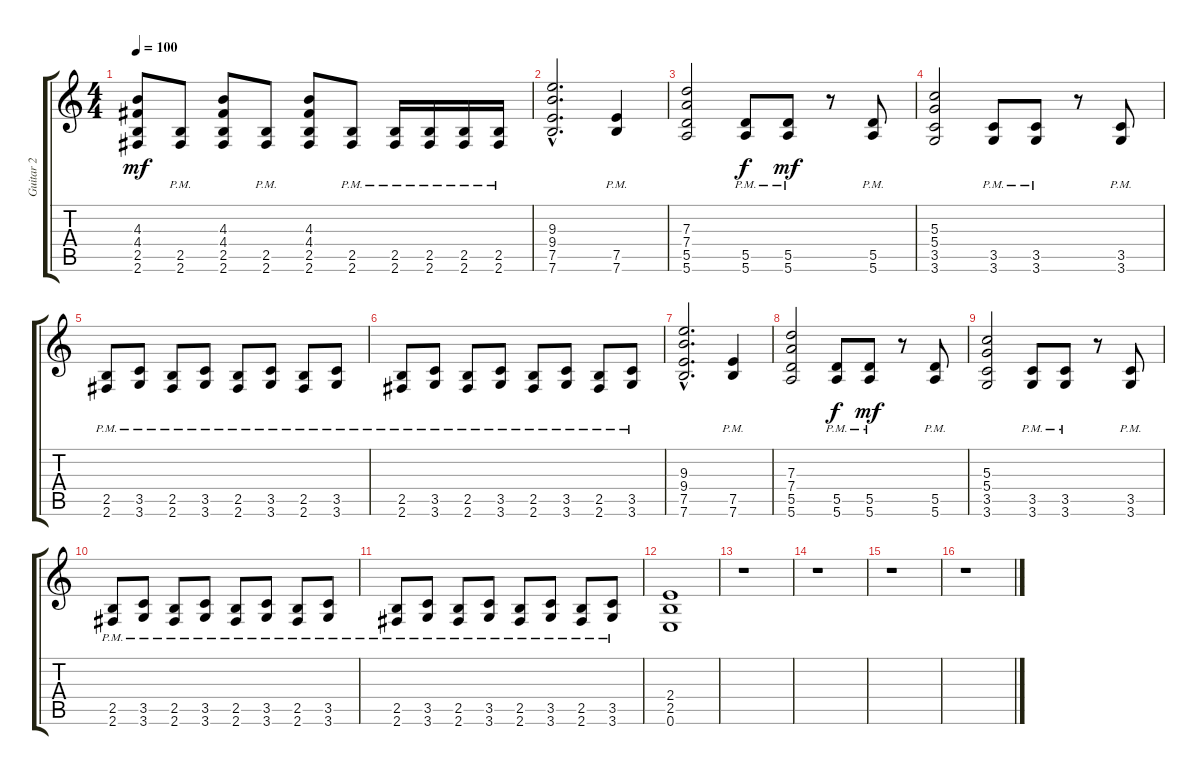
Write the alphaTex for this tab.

\track ("Guitar 2" "Guitar 2") {instrument distortionguitar}
\staff {score tabs}
\tuning (E4 B3 G3 D3 A2 E2) {hide}
\ts (4 4)
\tempo 100
\clef g2
\ks c
(4.3 4.4 2.5 2.6).8{dy mf} (2.5{pm} 2.6{pm}).8 (4.3 4.4 2.5 2.6).8 (2.5{pm} 2.6{pm}).8 (4.3 4.4 2.5 2.6).8 (2.5{pm} 2.6{pm}).8 (2.5{pm} 2.6{pm}).16 (2.5{pm} 2.6{pm}).16 (2.5{pm} 2.6{pm}).16 (2.5{pm} 2.6{pm}).16 |
(9.3{hac} 9.4{hac} 7.5{hac} 7.6{hac}).2{d} (7.5{pm} 7.6{pm}).4 |
(7.3 7.4 5.5 5.6).2 (5.5{pm} 5.6{pm}).8{dy f} (5.5{pm} 5.6{pm}).8{dy mf} r.8 (5.5{pm} 5.6{pm}).8 |
(5.3 5.4 3.5 3.6).2 (3.5{pm} 3.6{pm}).8 (3.5{pm} 3.6{pm}).8 r.8 (3.5{pm} 3.6{pm}).8 |
(2.5{pm} 2.6{pm}).8 (3.5{pm} 3.6{pm}).8 (2.5{pm} 2.6{pm}).8 (3.5{pm} 3.6{pm}).8 (2.5{pm} 2.6{pm}).8 (3.5{pm} 3.6{pm}).8 (2.5{pm} 2.6{pm}).8 (3.5{pm} 3.6{pm}).8 |
(2.5{pm} 2.6{pm}).8 (3.5{pm} 3.6{pm}).8 (2.5{pm} 2.6{pm}).8 (3.5{pm} 3.6{pm}).8 (2.5{pm} 2.6{pm}).8 (3.5{pm} 3.6{pm}).8 (2.5{pm} 2.6{pm}).8 (3.5{pm} 3.6{pm}).8 |
(9.3{hac} 9.4{hac} 7.5{hac} 7.6{hac}).2{d} (7.5{pm} 7.6{pm}).4 |
(7.3 7.4 5.5 5.6).2 (5.5{pm} 5.6{pm}).8{dy f} (5.5{pm} 5.6{pm}).8{dy mf} r.8 (5.5{pm} 5.6{pm}).8 |
(5.3 5.4 3.5 3.6).2 (3.5{pm} 3.6{pm}).8 (3.5{pm} 3.6{pm}).8 r.8 (3.5{pm} 3.6{pm}).8 |
(2.5{pm} 2.6{pm}).8 (3.5{pm} 3.6{pm}).8 (2.5{pm} 2.6{pm}).8 (3.5{pm} 3.6{pm}).8 (2.5{pm} 2.6{pm}).8 (3.5{pm} 3.6{pm}).8 (2.5{pm} 2.6{pm}).8 (3.5{pm} 3.6{pm}).8 |
(2.5{pm} 2.6{pm}).8 (3.5{pm} 3.6{pm}).8 (2.5{pm} 2.6{pm}).8 (3.5{pm} 3.6{pm}).8 (2.5{pm} 2.6{pm}).8 (3.5{pm} 3.6{pm}).8 (2.5{pm} 2.6{pm}).8 (3.5{pm} 3.6{pm}).8 |
(2.4 2.5 0.6).1 |
r.1 |
r.1 |
r.1 |
r.1
